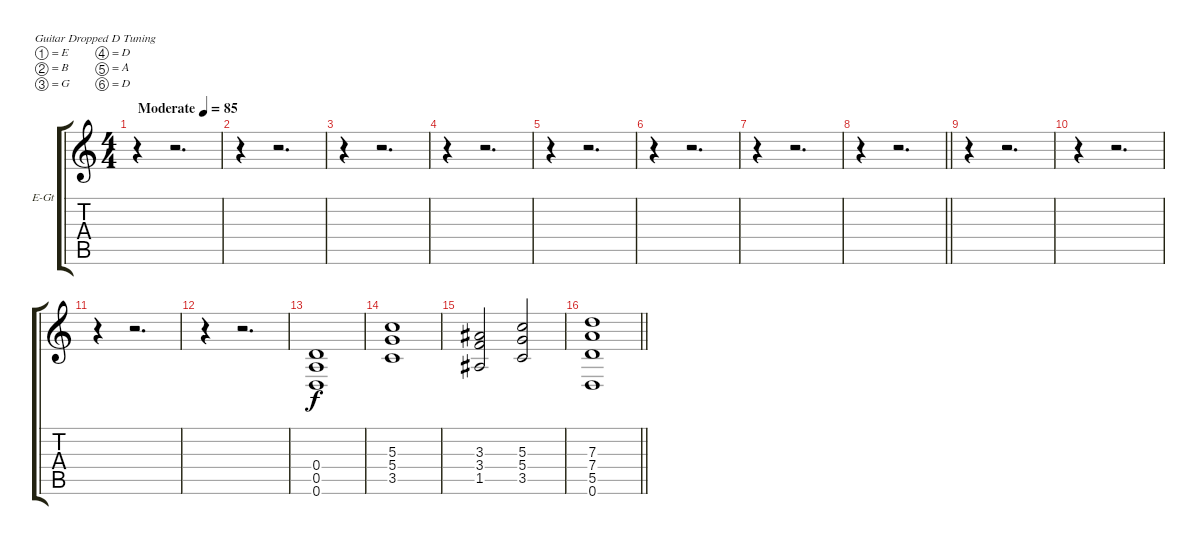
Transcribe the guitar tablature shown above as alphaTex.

\bracketExtendMode groupsimilarinstruments
\firstSystemTrackNameOrientation horizontal
\otherSystemsTrackNameOrientation horizontal
\track ("Rythm Guitar" "E-Gt") {instrument distortionguitar}
\staff {score tabs}
\tuning (E4 B3 G3 D3 A2 D2)
\ts (4 4)
\beaming (8 2 2 2 2)
\tempo (85 "Moderate")
\clef g2
\ks c
r.4{dy f instrument distortionguitar} r.2{d} |
r.4 r.2{d} |
r.4 r.2{d} |
r.4 r.2{d} |
r.4 r.2{d} |
r.4 r.2{d} |
r.4 r.2{d} |
\barLineRight lightlight
r.4 r.2{d} |
r.4 r.2{d} |
r.4 r.2{d} |
r.4 r.2{d} |
r.4 r.2{d} |
(0.4 0.5 0.6).1 |
(5.3 5.4 3.5).1 |
(3.3 3.4 1.5).2 (5.3 5.4 3.5).2 |
\barLineRight lightlight
(7.3 7.4 5.5 0.6).1
